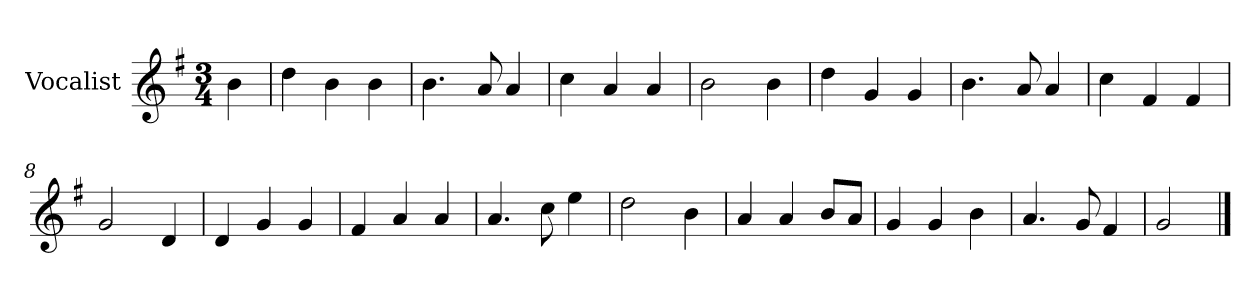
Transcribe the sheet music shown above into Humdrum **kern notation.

**kern
*part1
*staff1
*I"Vocalist
*k[f#]
*G:
*M3/4
=
4b
=1
4dd
4b
4b
=2
4.b
8a
4a
=3
4cc
4a
4a
=4
2b
4b
=5
4dd
4g
4g
=6
4.b
8a
4a
=7
4cc
4f#
4f#
=8
2g
4d
=9
4d
4g
4g
=10
4f#
4a
4a
=11
4.a
8cc
4ee
=12
2dd
4b
=13
4a
4a
8bL
8aJ
=14
4g
4g
4b
=15
4.a
8g
4f#
=16
2g
==
*-
